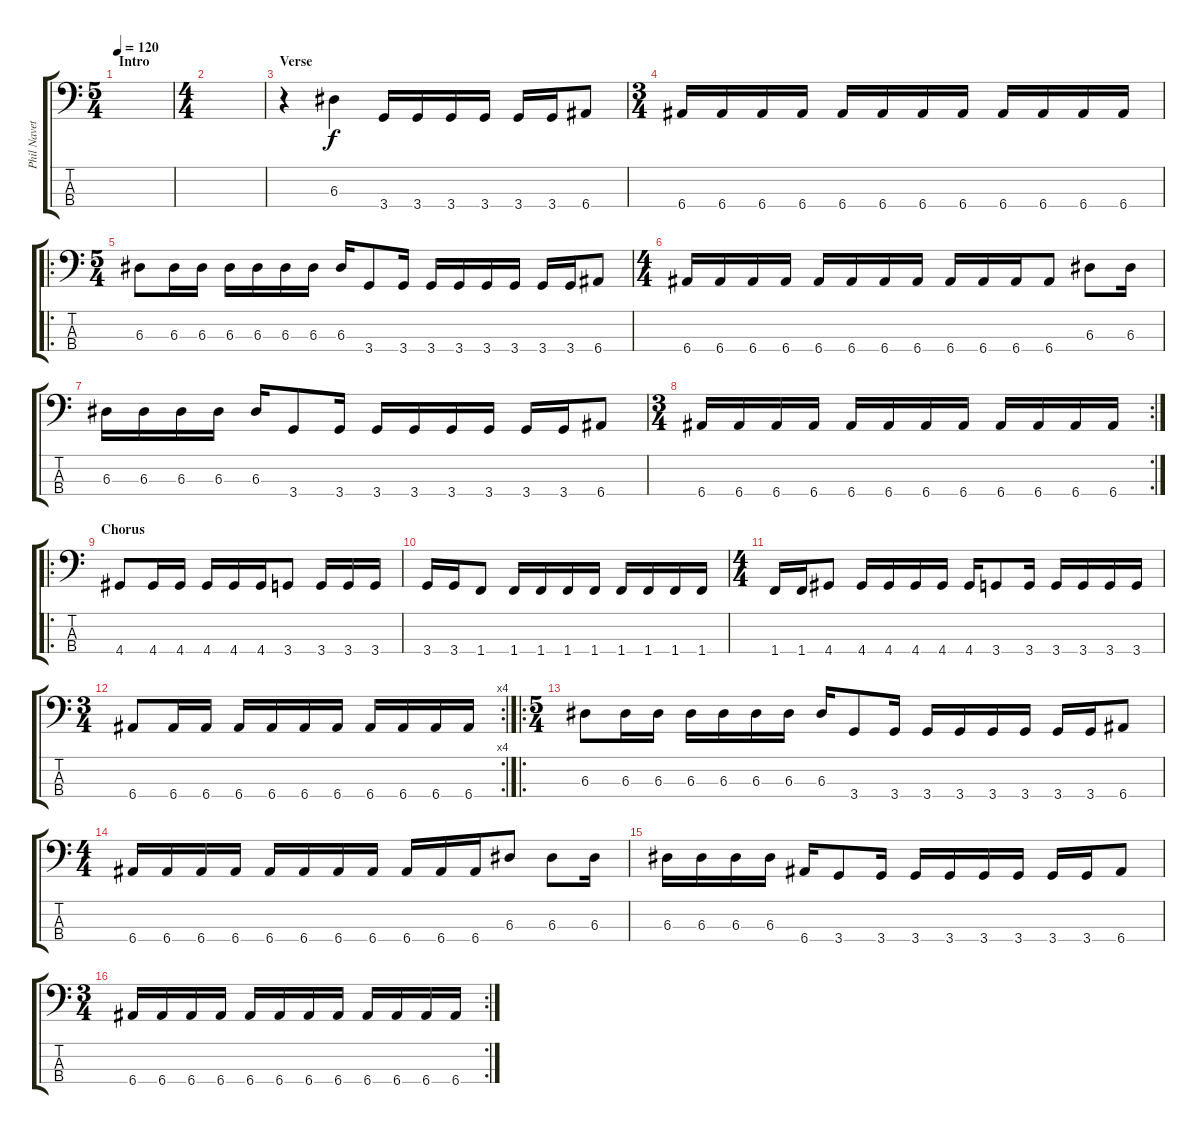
\track ("Phil Navetta" "Phil Navet") {instrument electricbasspick}
\staff {score tabs}
\tuning (G2 D2 A1 E1) {hide}
\ts (5 4)
\section ("" "Intro")
\tempo 120
\clef f4
\ks c
|
\ts (4 4)
|
\section ("" "Verse")
r.4 6.3.4 3.4.16 3.4.16 3.4.16 3.4.16 3.4.16 3.4.16 6.4.8 |
\ts (3 4)
6.4.16 6.4.16 6.4.16 6.4.16 6.4.16 6.4.16 6.4.16 6.4.16 6.4.16 6.4.16 6.4.16 6.4.16 |
\ro
\ts (5 4)
6.3.8 6.3.16 6.3.16 6.3.16 6.3.16 6.3.16 6.3.16 6.3.16 3.4.8 3.4.16 3.4.16 3.4.16 3.4.16 3.4.16 3.4.16 3.4.16 6.4.8 |
\ts (4 4)
6.4.16 6.4.16 6.4.16 6.4.16 6.4.16 6.4.16 6.4.16 6.4.16 6.4.16 6.4.16 6.4.16 6.4.8 6.3.8 6.3.16 |
6.3.16 6.3.16 6.3.16 6.3.16 6.3.16 3.4.8 3.4.16 3.4.16 3.4.16 3.4.16 3.4.16 3.4.16 3.4.16 6.4.8 |
\rc 2
\ts (3 4)
6.4.16 6.4.16 6.4.16 6.4.16 6.4.16 6.4.16 6.4.16 6.4.16 6.4.16 6.4.16 6.4.16 6.4.16 |
\ro
\section ("" "Chorus")
4.4.8 4.4.16 4.4.16 4.4.16 4.4.16 4.4.16 3.4.8 3.4.16 3.4.16 3.4.16 |
3.4.16 3.4.16 1.4.8 1.4.16 1.4.16 1.4.16 1.4.16 1.4.16 1.4.16 1.4.16 1.4.16 |
\ts (4 4)
1.4.16 1.4.16 4.4.8 4.4.16 4.4.16 4.4.16 4.4.16 4.4.16 3.4.8 3.4.16 3.4.16 3.4.16 3.4.16 3.4.16 |
\rc 4
\ts (3 4)
6.4.8 6.4.16 6.4.16 6.4.16 6.4.16 6.4.16 6.4.16 6.4.16 6.4.16 6.4.16 6.4.16 |
\ro
\ts (5 4)
6.3.8 6.3.16 6.3.16 6.3.16 6.3.16 6.3.16 6.3.16 6.3.16 3.4.8 3.4.16 3.4.16 3.4.16 3.4.16 3.4.16 3.4.16 3.4.16 6.4.8 |
\ts (4 4)
6.4.16 6.4.16 6.4.16 6.4.16 6.4.16 6.4.16 6.4.16 6.4.16 6.4.16 6.4.16 6.4.16 6.3.8 6.3.8 6.3.16 |
6.3.16 6.3.16 6.3.16 6.3.16 6.4.16 3.4.8 3.4.16 3.4.16 3.4.16 3.4.16 3.4.16 3.4.16 3.4.16 6.4.8 |
\rc 2
\ts (3 4)
6.4.16 6.4.16 6.4.16 6.4.16 6.4.16 6.4.16 6.4.16 6.4.16 6.4.16 6.4.16 6.4.16 6.4.16
